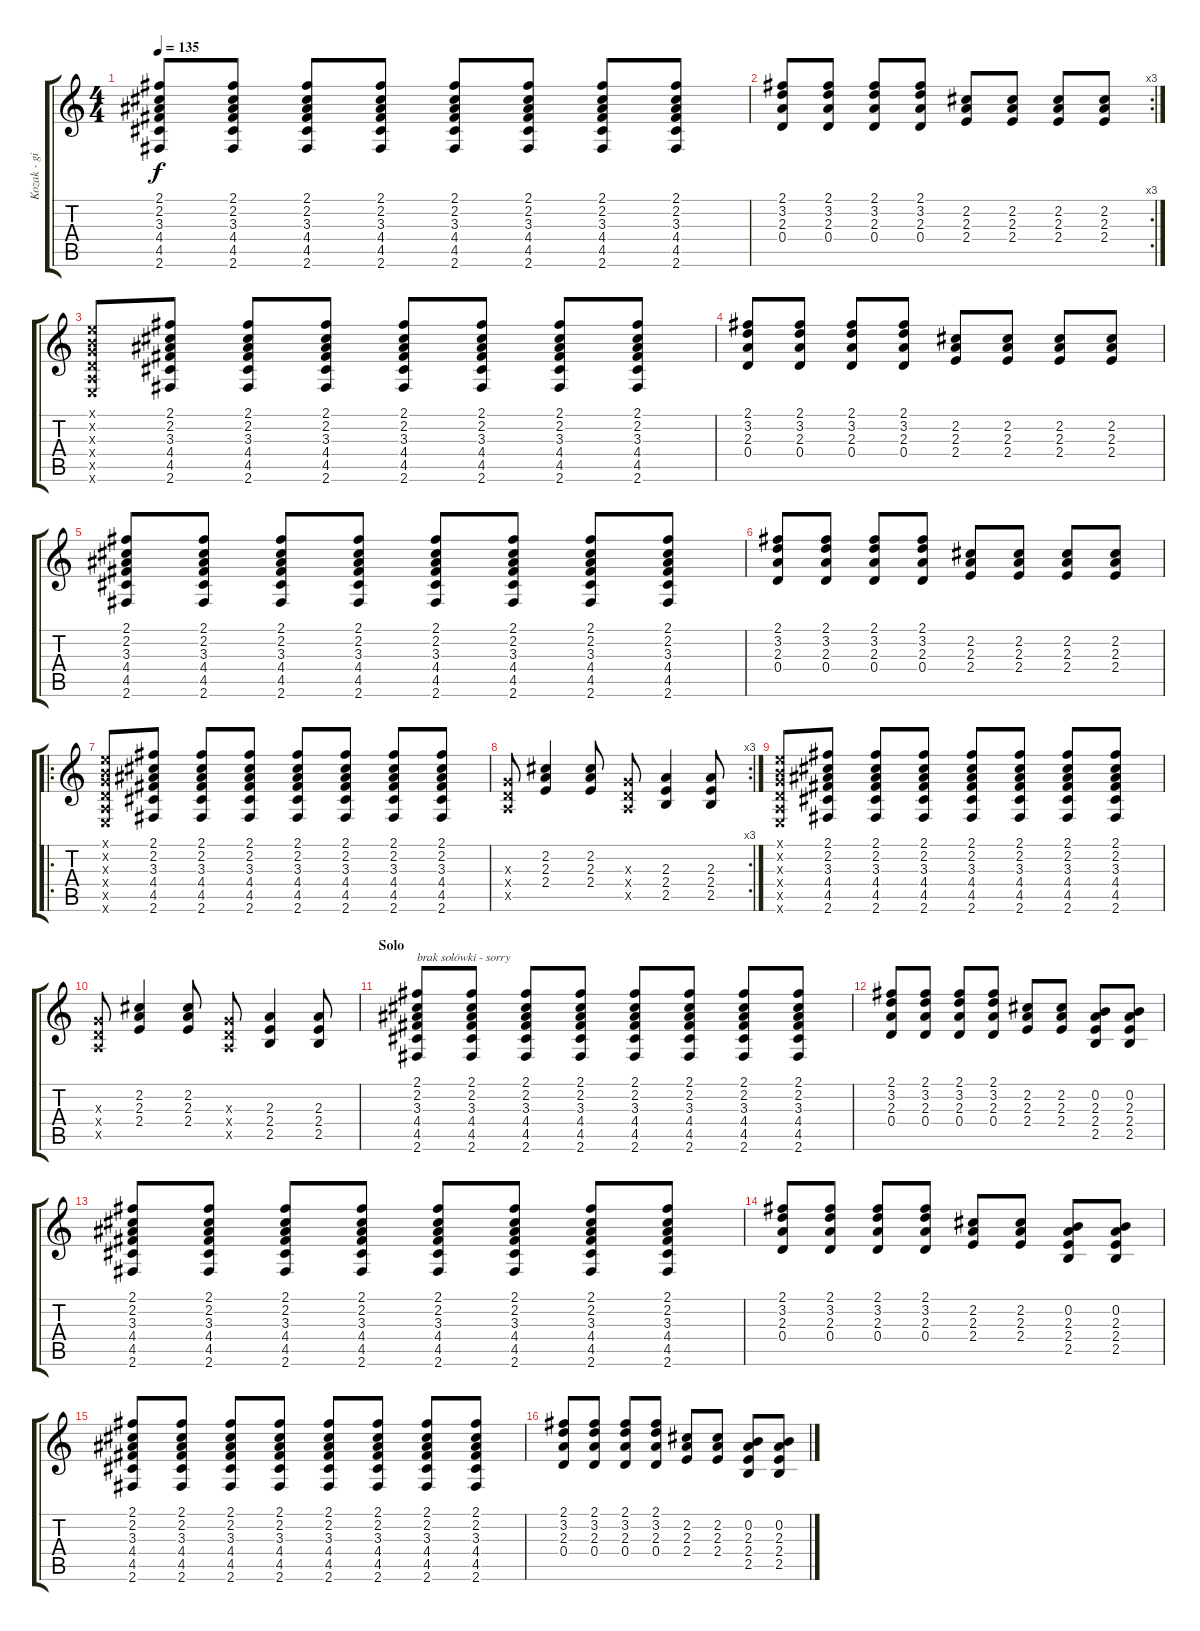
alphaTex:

\track ("Kozak - gitara 1" "Kozak - gi") {instrument distortionguitar}
\staff {score tabs}
\tuning (E4 B3 G3 D3 A2 E2) {hide}
\ts (4 4)
\tempo 135
\clef g2
\ks c
(2.1 2.2 3.3 4.4 4.5 2.6).8{dy f} (2.1 2.2 3.3 4.4 4.5 2.6).8 (2.1 2.2 3.3 4.4 4.5 2.6).8 (2.1 2.2 3.3 4.4 4.5 2.6).8 (2.1 2.2 3.3 4.4 4.5 2.6).8 (2.1 2.2 3.3 4.4 4.5 2.6).8 (2.1 2.2 3.3 4.4 4.5 2.6).8 (2.1 2.2 3.3 4.4 4.5 2.6).8 |
\rc 3
(2.1 3.2 2.3 0.4).8 (2.1 3.2 2.3 0.4).8 (2.1 3.2 2.3 0.4).8 (2.1 3.2 2.3 0.4).8 (2.2 2.3 2.4).8 (2.2 2.3 2.4).8 (2.2 2.3 2.4).8 (2.2 2.3 2.4).8 |
(0.1{x} 0.2{x} 0.3{x} 0.4{x} 0.5{x} 0.6{x}).8 (2.1 2.2 3.3 4.4 4.5 2.6).8 (2.1 2.2 3.3 4.4 4.5 2.6).8 (2.1 2.2 3.3 4.4 4.5 2.6).8 (2.1 2.2 3.3 4.4 4.5 2.6).8 (2.1 2.2 3.3 4.4 4.5 2.6).8 (2.1 2.2 3.3 4.4 4.5 2.6).8 (2.1 2.2 3.3 4.4 4.5 2.6).8 |
(2.1 3.2 2.3 0.4).8 (2.1 3.2 2.3 0.4).8 (2.1 3.2 2.3 0.4).8 (2.1 3.2 2.3 0.4).8 (2.2 2.3 2.4).8 (2.2 2.3 2.4).8 (2.2 2.3 2.4).8 (2.2 2.3 2.4).8 |
(2.1 2.2 3.3 4.4 4.5 2.6).8 (2.1 2.2 3.3 4.4 4.5 2.6).8 (2.1 2.2 3.3 4.4 4.5 2.6).8 (2.1 2.2 3.3 4.4 4.5 2.6).8 (2.1 2.2 3.3 4.4 4.5 2.6).8 (2.1 2.2 3.3 4.4 4.5 2.6).8 (2.1 2.2 3.3 4.4 4.5 2.6).8 (2.1 2.2 3.3 4.4 4.5 2.6).8 |
(2.1 3.2 2.3 0.4).8 (2.1 3.2 2.3 0.4).8 (2.1 3.2 2.3 0.4).8 (2.1 3.2 2.3 0.4).8 (2.2 2.3 2.4).8 (2.2 2.3 2.4).8 (2.2 2.3 2.4).8 (2.2 2.3 2.4).8 |
\ro
(0.1{x} 0.2{x} 0.3{x} 0.4{x} 0.5{x} 0.6{x}).8 (2.1 2.2 3.3 4.4 4.5 2.6).8 (2.1 2.2 3.3 4.4 4.5 2.6).8 (2.1 2.2 3.3 4.4 4.5 2.6).8 (2.1 2.2 3.3 4.4 4.5 2.6).8 (2.1 2.2 3.3 4.4 4.5 2.6).8 (2.1 2.2 3.3 4.4 4.5 2.6).8 (2.1 2.2 3.3 4.4 4.5 2.6).8 |
\rc 3
(0.3{x} 0.4{x} 0.5{x}).8 (2.2 2.3 2.4).4 (2.2 2.3 2.4).8 (0.3{x} 0.4{x} 0.5{x}).8 (2.3 2.4 2.5).4 (2.3 2.4 2.5).8 |
(0.1{x} 0.2{x} 0.3{x} 0.4{x} 0.5{x} 0.6{x}).8 (2.1 2.2 3.3 4.4 4.5 2.6).8 (2.1 2.2 3.3 4.4 4.5 2.6).8 (2.1 2.2 3.3 4.4 4.5 2.6).8 (2.1 2.2 3.3 4.4 4.5 2.6).8 (2.1 2.2 3.3 4.4 4.5 2.6).8 (2.1 2.2 3.3 4.4 4.5 2.6).8 (2.1 2.2 3.3 4.4 4.5 2.6).8 |
(0.3{x} 0.4{x} 0.5{x}).8 (2.2 2.3 2.4).4 (2.2 2.3 2.4).8 (0.3{x} 0.4{x} 0.5{x}).8 (2.3 2.4 2.5).4 (2.3 2.4 2.5).8 |
\section ("" "Solo")
(2.1 2.2 3.3 4.4 4.5 2.6).8{txt "brak solówki - sorry"} (2.1 2.2 3.3 4.4 4.5 2.6).8 (2.1 2.2 3.3 4.4 4.5 2.6).8 (2.1 2.2 3.3 4.4 4.5 2.6).8 (2.1 2.2 3.3 4.4 4.5 2.6).8 (2.1 2.2 3.3 4.4 4.5 2.6).8 (2.1 2.2 3.3 4.4 4.5 2.6).8 (2.1 2.2 3.3 4.4 4.5 2.6).8 |
(2.1 3.2 2.3 0.4).8 (2.1 3.2 2.3 0.4).8 (2.1 3.2 2.3 0.4).8 (2.1 3.2 2.3 0.4).8 (2.2 2.3 2.4).8 (2.2 2.3 2.4).8 (0.2 2.3 2.4 2.5).8 (0.2 2.3 2.4 2.5).8 |
(2.1 2.2 3.3 4.4 4.5 2.6).8 (2.1 2.2 3.3 4.4 4.5 2.6).8 (2.1 2.2 3.3 4.4 4.5 2.6).8 (2.1 2.2 3.3 4.4 4.5 2.6).8 (2.1 2.2 3.3 4.4 4.5 2.6).8 (2.1 2.2 3.3 4.4 4.5 2.6).8 (2.1 2.2 3.3 4.4 4.5 2.6).8 (2.1 2.2 3.3 4.4 4.5 2.6).8 |
(2.1 3.2 2.3 0.4).8 (2.1 3.2 2.3 0.4).8 (2.1 3.2 2.3 0.4).8 (2.1 3.2 2.3 0.4).8 (2.2 2.3 2.4).8 (2.2 2.3 2.4).8 (0.2 2.3 2.4 2.5).8 (0.2 2.3 2.4 2.5).8 |
(2.1 2.2 3.3 4.4 4.5 2.6).8 (2.1 2.2 3.3 4.4 4.5 2.6).8 (2.1 2.2 3.3 4.4 4.5 2.6).8 (2.1 2.2 3.3 4.4 4.5 2.6).8 (2.1 2.2 3.3 4.4 4.5 2.6).8 (2.1 2.2 3.3 4.4 4.5 2.6).8 (2.1 2.2 3.3 4.4 4.5 2.6).8 (2.1 2.2 3.3 4.4 4.5 2.6).8 |
(2.1 3.2 2.3 0.4).8 (2.1 3.2 2.3 0.4).8 (2.1 3.2 2.3 0.4).8 (2.1 3.2 2.3 0.4).8 (2.2 2.3 2.4).8 (2.2 2.3 2.4).8 (0.2 2.3 2.4 2.5).8 (0.2 2.3 2.4 2.5).8
